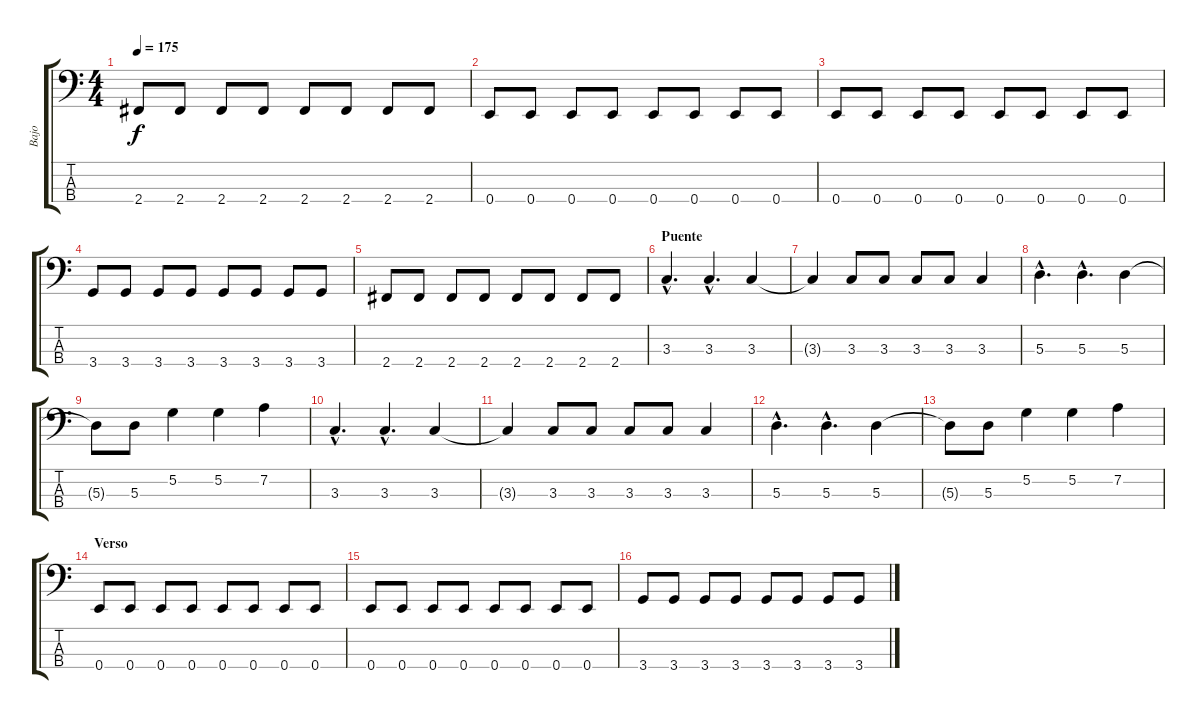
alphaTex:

\track ("Bajo" "Bajo") {instrument electricbassfinger}
\staff {score tabs}
\tuning (G2 D2 A1 E1) {hide}
\ts (4 4)
\tempo 175
\clef f4
\ks c
2.4.8{dy f} 2.4.8 2.4.8 2.4.8 2.4.8 2.4.8 2.4.8 2.4.8 |
0.4.8 0.4.8 0.4.8 0.4.8 0.4.8 0.4.8 0.4.8 0.4.8 |
0.4.8 0.4.8 0.4.8 0.4.8 0.4.8 0.4.8 0.4.8 0.4.8 |
3.4.8 3.4.8 3.4.8 3.4.8 3.4.8 3.4.8 3.4.8 3.4.8 |
2.4.8 2.4.8 2.4.8 2.4.8 2.4.8 2.4.8 2.4.8 2.4.8 |
\section ("" "Puente")
3.3{hac}.4{d} 3.3{hac}.4{d} 3.3.4 |
3.3{t}.4 3.3.8 3.3.8 3.3.8 3.3.8 3.3.4 |
5.3{hac}.4{d} 5.3{hac}.4{d} 5.3.4 |
5.3{t}.8 5.3.8 5.2.4 5.2.4 7.2.4 |
3.3{hac}.4{d} 3.3{hac}.4{d} 3.3.4 |
3.3{t}.4 3.3.8 3.3.8 3.3.8 3.3.8 3.3.4 |
5.3{hac}.4{d} 5.3{hac}.4{d} 5.3.4 |
5.3{t}.8 5.3.8 5.2.4 5.2.4 7.2.4 |
\section ("" "Verso")
0.4.8 0.4.8 0.4.8 0.4.8 0.4.8 0.4.8 0.4.8 0.4.8 |
0.4.8 0.4.8 0.4.8 0.4.8 0.4.8 0.4.8 0.4.8 0.4.8 |
3.4.8 3.4.8 3.4.8 3.4.8 3.4.8 3.4.8 3.4.8 3.4.8
